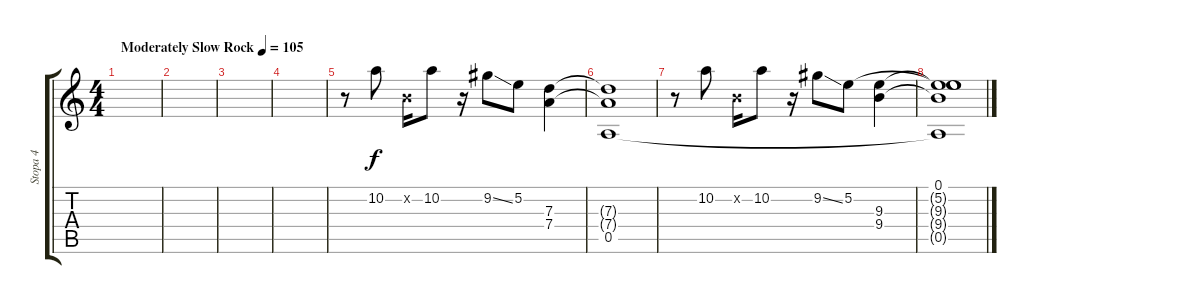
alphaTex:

\track ("Stopa 4" "Stopa 4") {instrument electricguitarjazz}
\staff {score tabs}
\tuning (E4 B3 G3 D3 A2 E2) {hide}
\ts (4 4)
\tempo (105 "Moderately Slow Rock")
\clef g2
\ks c
|
|
|
|
r.8 10.2.8 0.2{x}.16 10.2.8 r.16 9.2{ss}.8 5.2.8 (7.3 7.4).4 |
(7.3{t} 7.4{t} 0.5).1 |
r.8 10.2.8 0.2{x}.16 10.2.8 r.16 9.2{ss}.8 5.2.8 (9.3 9.4).4 |
(0.1 5.2{t} 9.3{t} 9.4{t} 0.5{t}).1
